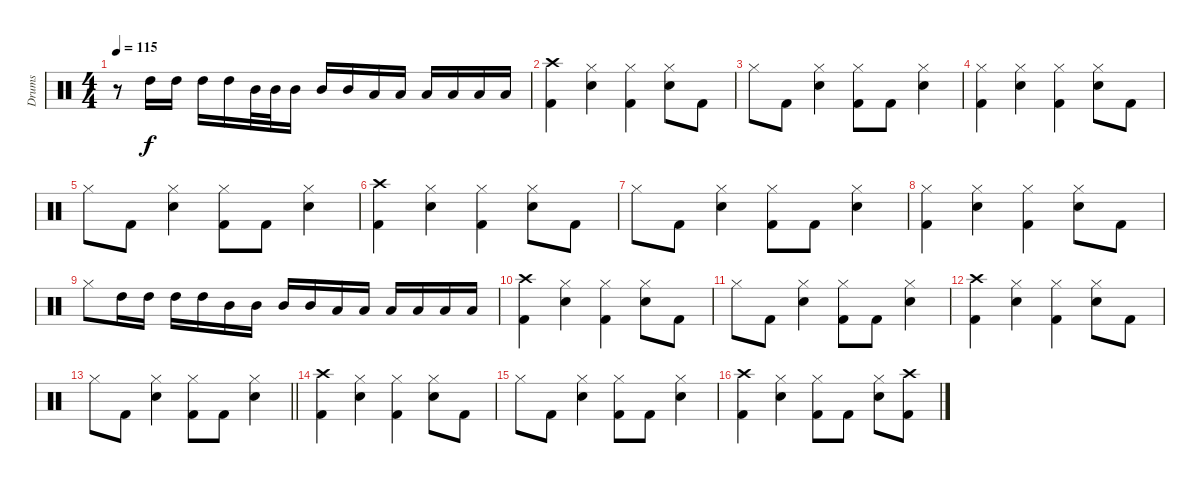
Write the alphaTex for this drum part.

\track ("Drums" "Drums") {instrument percussion}
\staff {score}
\articulation defaults
\ts (4 4)
\tempo 115
\clef neutral
\ks c
r.8{dy f} "High Tom (hit)".16 "High Tom (hit)".16 "High Tom (hit)".16 "High Tom (hit)".16 "Mid Tom (hit)".32 "Mid Tom (hit)".32 "Mid Tom (hit)".16 "Mid Tom (hit)".16 "Mid Tom (hit)".16 "Low Tom (hit)".16 "Low Tom (hit)".16 "Low Tom (hit)".16 "Low Tom (hit)".16 "Low Tom (hit)".16 "Low Tom (hit)".16 |
("Kick (hit) 2" "Crash high (hit)").4 ("Snare (hit) 2" "Hi-Hat (closed)").4 ("Kick (hit) 2" "Hi-Hat (closed)").4 ("Snare (hit) 2" "Hi-Hat (closed)").8 "Kick (hit) 2".8 |
"Hi-Hat (closed)".8 "Kick (hit) 2".8 ("Snare (hit) 2" "Hi-Hat (closed)").4 ("Kick (hit) 2" "Hi-Hat (closed)").8 "Kick (hit) 2".8 ("Snare (hit) 2" "Hi-Hat (closed)").4 |
("Kick (hit) 2" "Hi-Hat (closed)").4 ("Snare (hit) 2" "Hi-Hat (closed)").4 ("Kick (hit) 2" "Hi-Hat (closed)").4 ("Snare (hit) 2" "Hi-Hat (closed)").8 "Kick (hit) 2".8 |
"Hi-Hat (closed)".8 "Kick (hit) 2".8 ("Snare (hit) 2" "Hi-Hat (closed)").4 ("Kick (hit) 2" "Hi-Hat (closed)").8 "Kick (hit) 2".8 ("Snare (hit) 2" "Hi-Hat (closed)").4 |
("Kick (hit) 2" "Crash high (hit)").4 ("Snare (hit) 2" "Hi-Hat (closed)").4 ("Kick (hit) 2" "Hi-Hat (closed)").4 ("Snare (hit) 2" "Hi-Hat (closed)").8 "Kick (hit) 2".8 |
"Hi-Hat (closed)".8 "Kick (hit) 2".8 ("Snare (hit) 2" "Hi-Hat (closed)").4 ("Kick (hit) 2" "Hi-Hat (closed)").8 "Kick (hit) 2".8 ("Snare (hit) 2" "Hi-Hat (closed)").4 |
("Kick (hit) 2" "Hi-Hat (closed)").4 ("Snare (hit) 2" "Hi-Hat (closed)").4 ("Kick (hit) 2" "Hi-Hat (closed)").4 ("Snare (hit) 2" "Hi-Hat (closed)").8 "Kick (hit) 2".8 |
"Hi-Hat (closed)".8 "High Tom (hit)".16 "High Tom (hit)".16 "High Tom (hit)".16 "High Tom (hit)".16 "Mid Tom (hit)".16 "Mid Tom (hit)".16 "Mid Tom (hit)".16 "Mid Tom (hit)".16 "Low Tom (hit)".16 "Low Tom (hit)".16 "Low Tom (hit)".16 "Low Tom (hit)".16 "Low Tom (hit)".16 "Low Tom (hit)".16 |
("Kick (hit) 2" "Crash high (hit)").4 ("Snare (hit) 2" "Hi-Hat (closed)").4 ("Kick (hit) 2" "Hi-Hat (closed)").4 ("Snare (hit) 2" "Hi-Hat (closed)").8 "Kick (hit) 2".8 |
"Hi-Hat (closed)".8 "Kick (hit) 2".8 ("Snare (hit) 2" "Hi-Hat (closed)").4 ("Kick (hit) 2" "Hi-Hat (closed)").8 "Kick (hit) 2".8 ("Snare (hit) 2" "Hi-Hat (closed)").4 |
("Kick (hit) 2" "Crash high (hit)").4 ("Snare (hit) 2" "Hi-Hat (closed)").4 ("Kick (hit) 2" "Hi-Hat (closed)").4 ("Snare (hit) 2" "Hi-Hat (closed)").8 "Kick (hit) 2".8 |
\barLineRight lightlight "Hi-Hat (closed)".8 "Kick (hit) 2".8
("Snare (hit) 2" "Hi-Hat (closed)").4 ("Kick (hit) 2" "Hi-Hat (closed)").8 "Kick (hit) 2".8 ("Snare (hit) 2" "Hi-Hat (closed)").4 |
("Kick (hit) 2" "Crash high (hit)").4 ("Snare (hit) 2" "Hi-Hat (closed)").4 ("Kick (hit) 2" "Hi-Hat (closed)").4 ("Snare (hit) 2" "Hi-Hat (closed)").8 "Kick (hit) 2".8 |
"Hi-Hat (closed)".8 "Kick (hit) 2".8 ("Snare (hit) 2" "Hi-Hat (closed)").4 ("Kick (hit) 2" "Hi-Hat (closed)").8 "Kick (hit) 2".8 ("Snare (hit) 2" "Hi-Hat (closed)").4 |
("Kick (hit) 2" "Crash high (hit)").4 ("Snare (hit) 2" "Hi-Hat (closed)").4 ("Kick (hit) 2" "Hi-Hat (closed)").8 "Kick (hit) 2".8 ("Snare (hit) 2" "Hi-Hat (closed)").8 ("Kick (hit) 2" "Crash high (hit)").8
